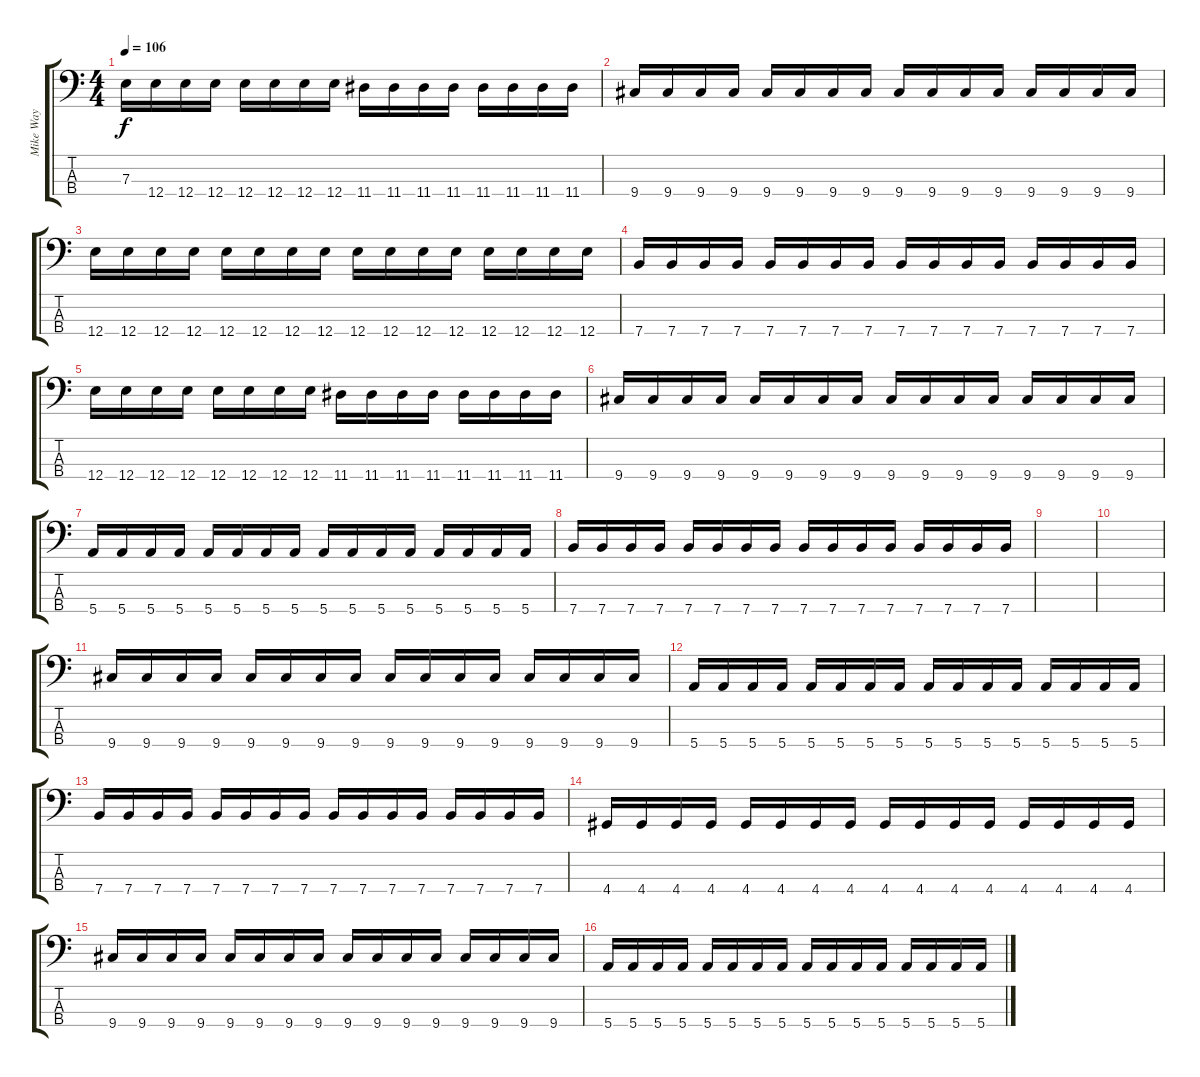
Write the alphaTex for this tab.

\track ("Mike Way" "Mike Way") {instrument electricbasspick}
\staff {score tabs}
\tuning (G2 D2 A1 E1) {hide}
\ts (4 4)
\tempo 106
\clef f4
\ks c
7.3.16{dy f} 12.4.16 12.4.16 12.4.16 12.4.16 12.4.16 12.4.16 12.4.16 11.4.16 11.4.16 11.4.16 11.4.16 11.4.16 11.4.16 11.4.16 11.4.16 |
9.4.16 9.4.16 9.4.16 9.4.16 9.4.16 9.4.16 9.4.16 9.4.16 9.4.16 9.4.16 9.4.16 9.4.16 9.4.16 9.4.16 9.4.16 9.4.16 |
12.4.16 12.4.16 12.4.16 12.4.16 12.4.16 12.4.16 12.4.16 12.4.16 12.4.16 12.4.16 12.4.16 12.4.16 12.4.16 12.4.16 12.4.16 12.4.16 |
7.4.16 7.4.16 7.4.16 7.4.16 7.4.16 7.4.16 7.4.16 7.4.16 7.4.16 7.4.16 7.4.16 7.4.16 7.4.16 7.4.16 7.4.16 7.4.16 |
12.4.16 12.4.16 12.4.16 12.4.16 12.4.16 12.4.16 12.4.16 12.4.16 11.4.16 11.4.16 11.4.16 11.4.16 11.4.16 11.4.16 11.4.16 11.4.16 |
9.4.16 9.4.16 9.4.16 9.4.16 9.4.16 9.4.16 9.4.16 9.4.16 9.4.16 9.4.16 9.4.16 9.4.16 9.4.16 9.4.16 9.4.16 9.4.16 |
5.4.16 5.4.16 5.4.16 5.4.16 5.4.16 5.4.16 5.4.16 5.4.16 5.4.16 5.4.16 5.4.16 5.4.16 5.4.16 5.4.16 5.4.16 5.4.16 |
7.4.16 7.4.16 7.4.16 7.4.16 7.4.16 7.4.16 7.4.16 7.4.16 7.4.16 7.4.16 7.4.16 7.4.16 7.4.16 7.4.16 7.4.16 7.4.16 |
|
|
9.4.16 9.4.16 9.4.16 9.4.16 9.4.16 9.4.16 9.4.16 9.4.16 9.4.16 9.4.16 9.4.16 9.4.16 9.4.16 9.4.16 9.4.16 9.4.16 |
5.4.16 5.4.16 5.4.16 5.4.16 5.4.16 5.4.16 5.4.16 5.4.16 5.4.16 5.4.16 5.4.16 5.4.16 5.4.16 5.4.16 5.4.16 5.4.16 |
7.4.16 7.4.16 7.4.16 7.4.16 7.4.16 7.4.16 7.4.16 7.4.16 7.4.16 7.4.16 7.4.16 7.4.16 7.4.16 7.4.16 7.4.16 7.4.16 |
4.4.16 4.4.16 4.4.16 4.4.16 4.4.16 4.4.16 4.4.16 4.4.16 4.4.16 4.4.16 4.4.16 4.4.16 4.4.16 4.4.16 4.4.16 4.4.16 |
9.4.16 9.4.16 9.4.16 9.4.16 9.4.16 9.4.16 9.4.16 9.4.16 9.4.16 9.4.16 9.4.16 9.4.16 9.4.16 9.4.16 9.4.16 9.4.16 |
5.4.16 5.4.16 5.4.16 5.4.16 5.4.16 5.4.16 5.4.16 5.4.16 5.4.16 5.4.16 5.4.16 5.4.16 5.4.16 5.4.16 5.4.16 5.4.16
